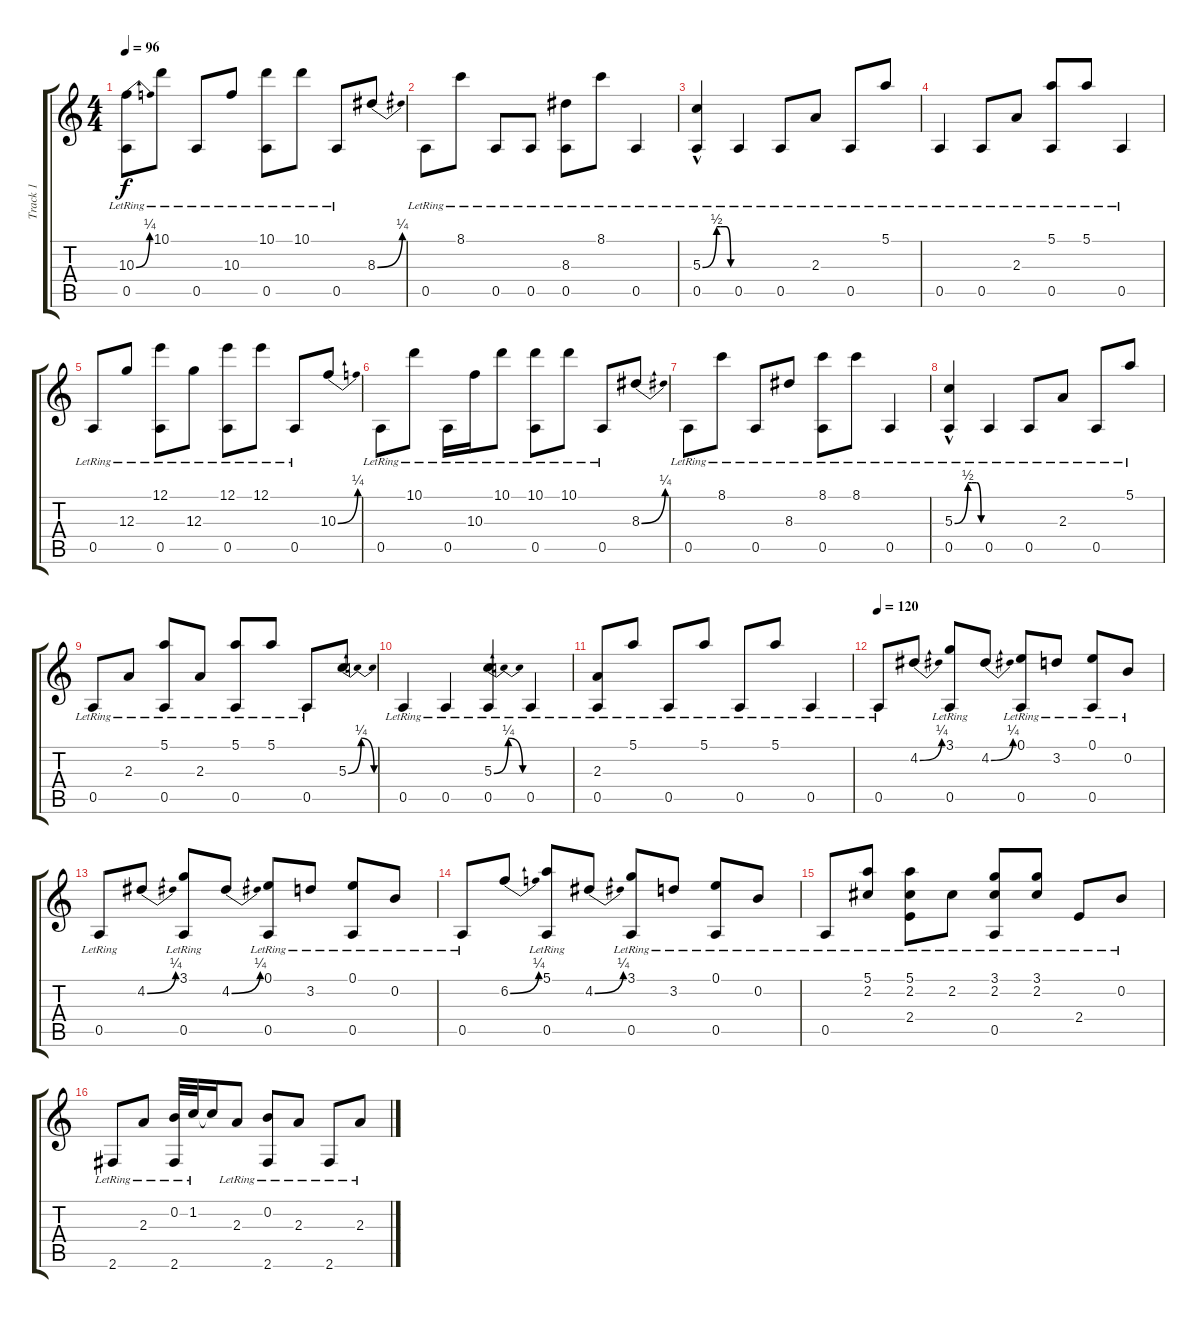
\track ("Track 1" "Track 1") {instrument acousticguitarsteel}
\staff {score tabs}
\tuning (E4 B3 G3 D3 A2 E2) {hide}
\ts (4 4)
\tempo 96
\clef g2
\ks c
(10.3{be (bend 0 0 60 1)} 0.5{lr}).8{dy f} 10.1{lr}.8 0.5{lr}.8 10.3{lr}.8 (10.1{lr} 0.5{lr}).8 10.1{lr}.8 0.5{lr}.8 8.3{be (bend 0 0 60 1)}.8 |
0.5{lr}.8 8.1{lr}.8 0.5{lr}.8 0.5{lr}.8 (8.3{lr} 0.5{lr}).8 8.1{lr}.8 0.5{lr}.4 |
(5.3{be (custom 0 0 30 2 38 2 50 2 60 0) hac} 0.5{lr}).4 0.5{lr}.4 0.5{lr}.8 2.3{lr}.8 0.5{lr}.8 5.1{lr}.8 |
0.5{lr}.4 0.5{lr}.8 2.3{lr}.8 (5.1{lr} 0.5{lr}).8 5.1{lr}.8 0.5{lr}.4 |
0.5{lr}.8 12.3{lr}.8 (12.1{lr} 0.5{lr}).8 12.3{lr}.8 (12.1{lr} 0.5{lr}).8 12.1{lr}.8 0.5{lr}.8 10.3{be (bend 0 0 60 1)}.8 |
0.5{lr}.8 10.1{lr}.8 0.5{lr}.16 10.3{lr}.16 10.1{lr}.8 (10.1{lr} 0.5{lr}).8 10.1{lr}.8 0.5{lr}.8 8.3{be (bend 0 0 60 1)}.8 |
0.5{lr}.8 8.1{lr}.8 0.5{lr}.8 8.3{lr}.8 (8.1{lr} 0.5{lr}).8 8.1{lr}.8 0.5{lr}.4 |
(5.3{be (custom 0 0 30 2 38 2 50 2 60 0) hac} 0.5{lr}).4 0.5{lr}.4 0.5{lr}.8 2.3{lr}.8 0.5{lr}.8 5.1{lr}.8 |
0.5{lr}.8 2.3{lr}.8 (5.1{lr} 0.5{lr}).8 2.3{lr}.8 (5.1{lr} 0.5{lr}).8 5.1{lr}.8 0.5{lr}.8 5.3{be (bendrelease 0 0 15 1 30 1 60 0)}.8 |
0.5{lr}.4 0.5{lr}.4 (5.3{be (bendrelease 0 0 15 1 30 1 60 0)} 0.5{lr}).4 0.5{lr}.4 |
(2.3{lr} 0.5{lr}).8 5.1{lr}.8 0.5{lr}.8 5.1{lr}.8 0.5{lr}.8 5.1{lr}.8 0.5{lr}.4 |
\tempo 120
0.5{lr}.8 4.2{be (bend 0 0 60 1)}.8 (3.1{lr} 0.5{lr}).8 4.2{be (bend 0 0 60 1)}.8 (0.1{lr} 0.5{lr}).8 3.2{lr}.8 (0.1{lr} 0.5{lr}).8 0.2{lr}.8 |
0.5{lr}.8 4.2{be (bend 0 0 60 1)}.8 (3.1{lr} 0.5{lr}).8 4.2{be (bend 0 0 60 1)}.8 (0.1{lr} 0.5{lr}).8 3.2{lr}.8 (0.1{lr} 0.5{lr}).8 0.2{lr}.8 |
0.5{lr}.8 6.2{be (bend 0 0 60 1)}.8 (5.1{lr} 0.5{lr}).8 4.2{be (bend 0 0 60 1)}.8 (3.1{lr} 0.5{lr}).8 3.2{lr}.8 (0.1{lr} 0.5{lr}).8 0.2{lr}.8 |
0.5{lr}.8 (5.1{lr} 2.2{lr}).8 (5.1{lr} 2.2{lr} 2.4{lr}).8 2.2{lr}.8 (3.1{lr} 2.2{lr} 0.5{lr}).8 (3.1{lr} 2.2{lr}).8 2.4{lr}.8 0.2{lr}.8 |
2.6{lr}.8 2.3{lr}.8 (0.2{lr} 2.6{lr}).32 1.2{lr}.32 1.2{t}.16 2.3{lr}.8 (0.2{lr} 2.6{lr}).8 2.3{lr}.8 2.6{lr}.8 2.3{lr}.8
